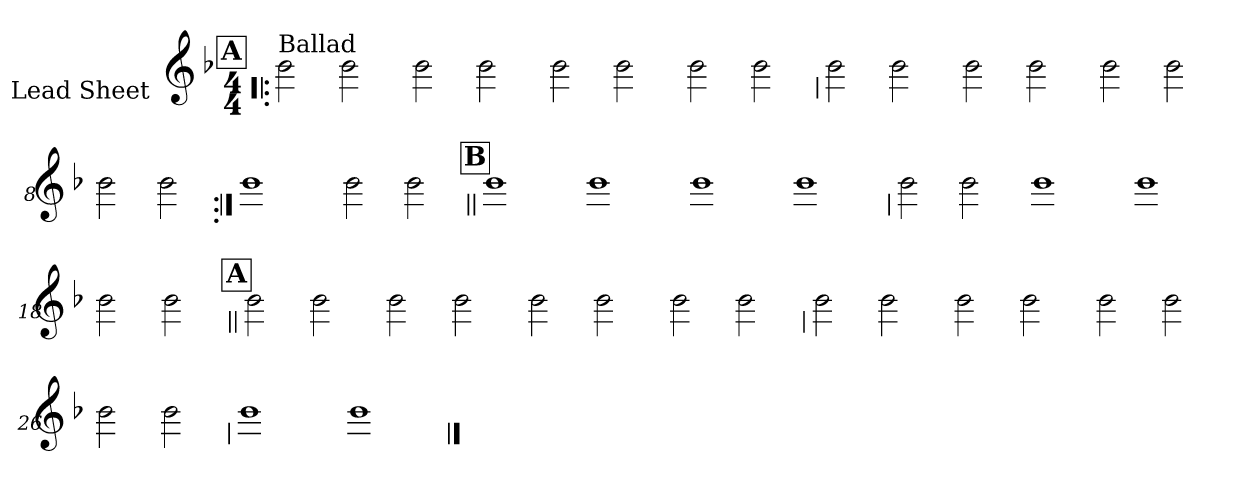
**kern
*part1
*staff1
*I"Lead Sheet
*stria0
*clefG2
*k[b-]
*F:
*M4/4
!!LO:REH:place=s1:a:t=A
=1!|:
!LO:TX:a:t=Ballad
2b-
2b-
=2-
2b-
2b-
=3-
2b-
2b-
=4-
2b-
2b-
!!LO:LB:g=z
=5
2b-
2b-
=6-
2b-
2b-
=7-
2b-
2b-
=8-
2b-
2b-
!!LO:LB:g=z
=9:|!
1b-
=10-
2b-
2b-
!!LO:LB:g=z
!!LO:REH:place=s1:a:t=B
=11||
1b-
=12-
1b-
=13-
1b-
=14-
1b-
!!LO:LB:g=z
=15
2b-
2b-
=16-
1b-
=17-
1b-
=18-
2b-
2b-
!!LO:LB:g=z
!!LO:REH:place=s1:a:t=A
=19||
2b-
2b-
=20-
2b-
2b-
=21-
2b-
2b-
=22-
2b-
2b-
!!LO:LB:g=z
=23
2b-
2b-
=24-
2b-
2b-
=25-
2b-
2b-
=26-
2b-
2b-
!!LO:LB:g=z
=27
1b-
=28-
1b-
==
*-
